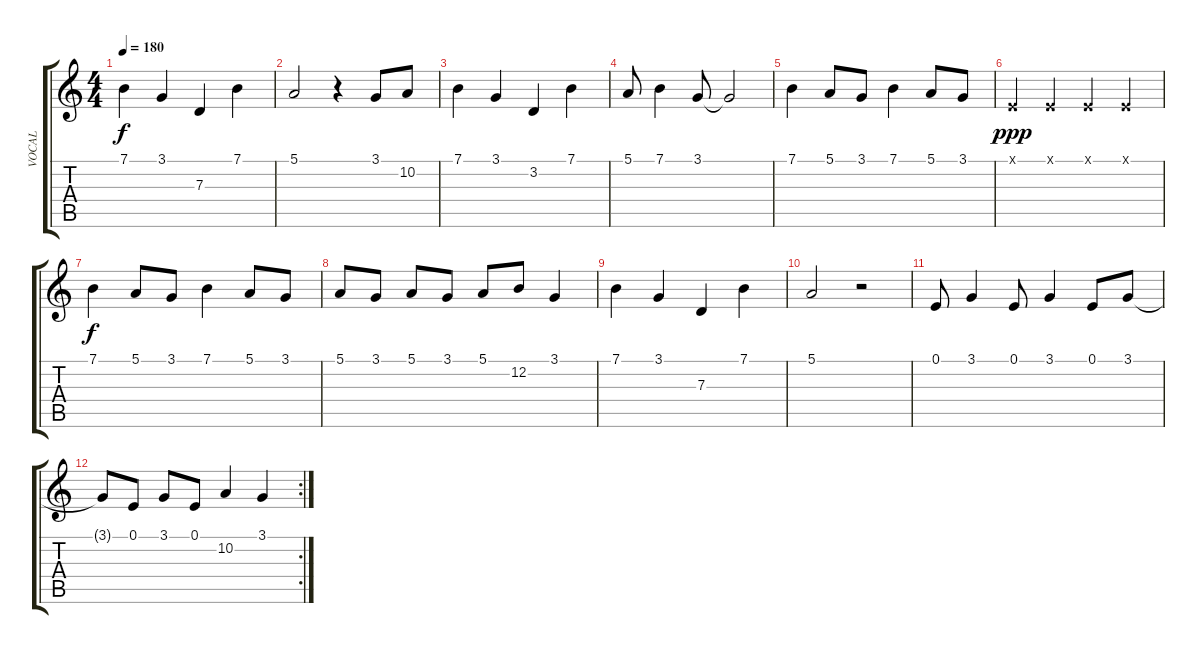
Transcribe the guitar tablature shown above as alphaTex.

\track ("VOCAL" "VOCAL") {instrument sopranosax}
\staff {score tabs}
\tuning (E4 B3 G3 D3 A2 E2) {hide}
\ts (4 4)
\tempo 180
\clef g2
\ks c
7.1.4{dy f} 3.1.4 7.3.4 7.1.4 |
5.1.2 r.4 3.1.8 10.2.8 |
7.1.4 3.1.4 3.2.4 7.1.4 |
5.1.8 7.1.4 3.1.8 3.1{t}.2 |
7.1.4 5.1.8 3.1.8 7.1.4 5.1.8 3.1.8 |
0.1{x}.4{dy ppp} 0.1{x}.4 0.1{x}.4 0.1{x}.4 |
7.1.4{dy f} 5.1.8 3.1.8 7.1.4 5.1.8 3.1.8 |
5.1.8 3.1.8 5.1.8 3.1.8 5.1.8 12.2.8 3.1.4 |
7.1.4 3.1.4 7.3.4 7.1.4 |
5.1.2 r.2 |
0.1.8 3.1.4 0.1.8 3.1.4 0.1.8 3.1.8 |
\rc 2
3.1{t}.8 0.1.8 3.1.8 0.1.8 10.2.4 3.1.4
